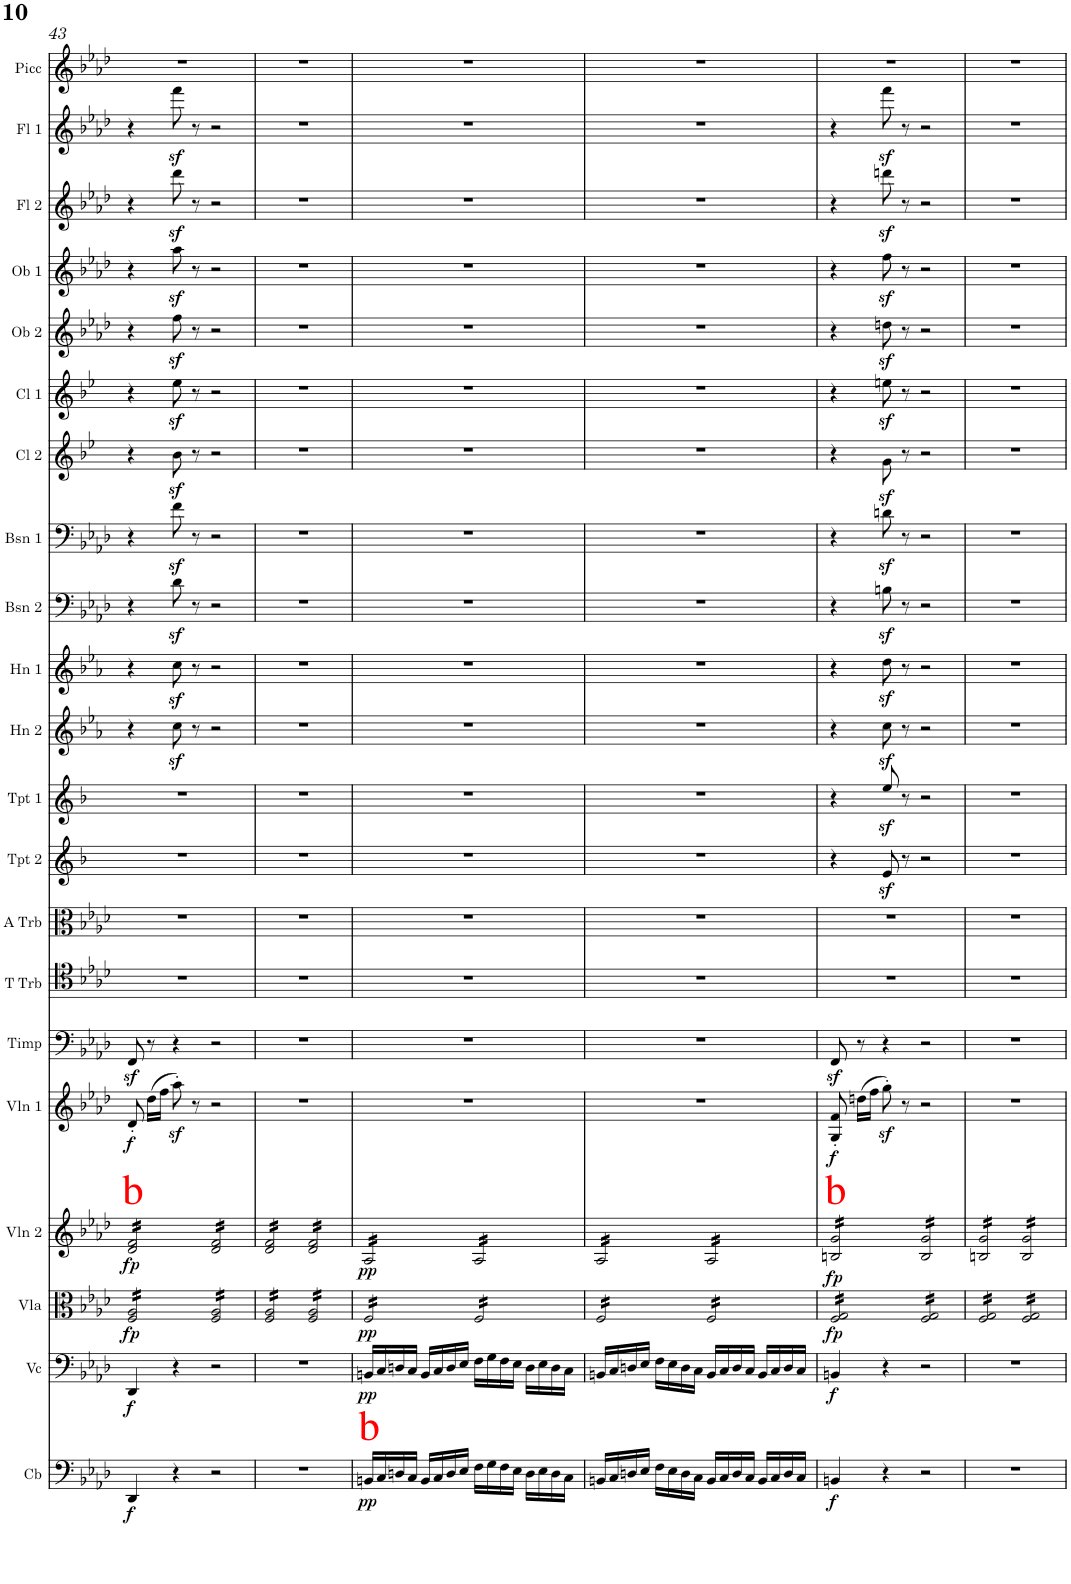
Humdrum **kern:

**kern	**dynam	**kern	**text	**dynam	**kern	**dynam	**kern	**dynam	**kern	**text	**dynam	**kern	**kern	**kern	**kern	**kern	**kern	**kern	**kern	**kern	**kern	**kern	**kern	**kern	**kern	**kern	**kern
*part21	*part21	*part20	*part20	*part20	*part19	*part19	*part18	*part18	*part17	*part17	*part17	*part16	*part15	*part14	*part13	*part12	*part11	*part10	*part9	*part8	*part7	*part6	*part5	*part4	*part3	*part2	*part1
*staff21	*staff21	*staff20	*staff20	*staff20	*staff19	*staff19	*staff18	*staff18	*staff17	*staff17	*staff17	*staff16	*staff15	*staff14	*staff13	*staff12	*staff11	*staff10	*staff9	*staff8	*staff7	*staff6	*staff5	*staff4	*staff3	*staff2	*staff1
*I"Contrabass	*	*I"Violoncello	*	*	*I"Viola	*	*I"Violin 2	*	*I"Violin 1	*	*	*I"Timpani	*I"Tenor Trombone	*I"Alto Trombone	*I"Eb Trumpet 2	*I"Eb Trumpet 1	*I"F Horn 2	*I"F Horn 1	*I"Bassoon 2	*I"Bassoon 1	*I"Bb Clarinet 2	*I"Bb Clarinet 1	*I"Oboe 2	*I"Oboe 1	*I"Flute 2	*I"Flute 1	*I"Piccolo
*I'Cb	*	*I'Vc	*	*	*I'Vla	*	*I'Vln 2	*	*I'Vln 1	*	*	*I'Timp	*I'T Trb	*I'A Trb	*I'Tpt 2	*I'Tpt 1	*I'Hn 2	*I'Hn 1	*I'Bsn 2	*I'Bsn 1	*I'Cl 2	*I'Cl 1	*I'Ob 2	*I'Ob 1	*I'Fl 2	*I'Fl 1	*I'Picc
!!LO:PB:g=z
*clefF4	*	*clefF4	*	*	*clefC3	*	*clefG2	*	*clefG2	*	*	*clefF4	*clefC4	*clefC3	*clefG2	*clefG2	*clefG2	*clefG2	*clefF4	*clefF4	*clefG2	*clefG2	*clefG2	*clefG2	*clefG2	*clefG2	*clefG2
*Trd7c12	*	*	*	*	*	*	*	*	*	*	*	*	*	*	*Trd-2c-3	*Trd-2c-3	*Trd4c7	*Trd4c7	*	*	*Trd1c2	*Trd1c2	*	*	*	*	*Trd-7c-12
*k[b-e-a-d-]	*	*k[b-e-a-d-]	*	*	*k[b-e-a-d-]	*	*k[b-e-a-d-]	*	*k[b-e-a-d-]	*	*	*k[b-e-a-d-]	*k[b-e-a-d-]	*k[b-e-a-d-]	*k[b-]	*k[b-]	*k[b-e-a-]	*k[b-e-a-]	*k[b-e-a-d-]	*k[b-e-a-d-]	*k[b-e-]	*k[b-e-]	*k[b-e-a-d-]	*k[b-e-a-d-]	*k[b-e-a-d-]	*k[b-e-a-d-]	*k[b-e-a-d-]
*M4/4	*	*M4/4	*	*	*M4/4	*	*M4/4	*	*M4/4	*	*	*M4/4	*M4/4	*M4/4	*M4/4	*M4/4	*M4/4	*M4/4	*M4/4	*M4/4	*M4/4	*M4/4	*M4/4	*M4/4	*M4/4	*M4/4	*M4/4
*met(c)	*	*met(c)	*	*	*met(c)	*	*met(c)	*	*met(c)	*	*	*met(c)	*met(c)	*met(c)	*met(c)	*met(c)	*met(c)	*met(c)	*met(c)	*met(c)	*met(c)	*met(c)	*met(c)	*met(c)	*met(c)	*met(c)	*met(c)
=43	=43	=43	=43	=43	=43	=43	=43	=43	=43	=43	=43	=43	=43	=43	=43	=43	=43	=43	=43	=43	=43	=43	=43	=43	=43	=43	=43
!	!LO:DY:b	!	!	!LO:DY:b	!	!LO:DY:b	!	!LO:DY:b	!	!LO:LY:b:color=#FF0000	!LO:DY:b	!	!	!	!	!	!	!	!	!	!	!	!	!	!	!	!
*	*	*	*	*	*tremolo	*	*	*	*	*	*	*	*	*	*	*	*	*	*	*	*	*	*	*	*	*	*
*	*	*	*	*	*	*	*tremolo	*	*	*	*	*	*	*	*	*	*	*	*	*	*	*	*	*	*	*	*
4DD-/	f	4DD-/	.	f	16F/ 16A-/LL	fp	16d-/ 16f/LL	fp	8d-'/	b	f	8FFz</	1r	1r	1r	1r	4r	4r	4r	4r	4r	4r	4r	4r	4r	4r	1r
.	.	.	.	.	16F/ 16A-/	.	16d-/ 16f/	.	.	.	.	.	.	.	.	.	.	.	.	.	.	.	.	.	.	.	.
.	.	.	.	.	16F/ 16A-/	.	16d-/ 16f/	.	(16dd-\LL	.	.	8r	.	.	.	.	.	.	.	.	.	.	.	.	.	.	.
.	.	.	.	.	16F/ 16A-/	.	16d-/ 16f/	.	16ff\JJ	.	.	.	.	.	.	.	.	.	.	.	.	.	.	.	.	.	.
4r	.	4r	.	.	16F/ 16A-/	.	16d-/ 16f/	.	8aa-z<'\)	.	.	4r	.	.	.	.	8ccz<\	8ccz<\	8d-z<\	8fz<\	8b-z<\	8ee-z<\	8ffz<\	8aa-z<\	8ddd-z<\	8fffz<\	.
.	.	.	.	.	16F/ 16A-/	.	16d-/ 16f/	.	.	.	.	.	.	.	.	.	.	.	.	.	.	.	.	.	.	.	.
.	.	.	.	.	16F/ 16A-/	.	16d-/ 16f/	.	8r	.	.	.	.	.	.	.	8r	8r	8r	8r	8r	8r	8r	8r	8r	8r	.
.	.	.	.	.	16F/ 16A-/JJ	.	16d-/ 16f/JJ	.	.	.	.	.	.	.	.	.	.	.	.	.	.	.	.	.	.	.	.
2r	.	2r	.	.	16F/ 16A-/LL	.	16d-/ 16f/LL	.	2r	.	.	2r	.	.	.	.	2r	2r	2r	2r	2r	2r	2r	2r	2r	2r	.
.	.	.	.	.	16F/ 16A-/	.	16d-/ 16f/	.	.	.	.	.	.	.	.	.	.	.	.	.	.	.	.	.	.	.	.
.	.	.	.	.	16F/ 16A-/	.	16d-/ 16f/	.	.	.	.	.	.	.	.	.	.	.	.	.	.	.	.	.	.	.	.
.	.	.	.	.	16F/ 16A-/	.	16d-/ 16f/	.	.	.	.	.	.	.	.	.	.	.	.	.	.	.	.	.	.	.	.
.	.	.	.	.	16F/ 16A-/	.	16d-/ 16f/	.	.	.	.	.	.	.	.	.	.	.	.	.	.	.	.	.	.	.	.
.	.	.	.	.	16F/ 16A-/	.	16d-/ 16f/	.	.	.	.	.	.	.	.	.	.	.	.	.	.	.	.	.	.	.	.
.	.	.	.	.	16F/ 16A-/	.	16d-/ 16f/	.	.	.	.	.	.	.	.	.	.	.	.	.	.	.	.	.	.	.	.
.	.	.	.	.	16F/ 16A-/JJ	.	16d-/ 16f/JJ	.	.	.	.	.	.	.	.	.	.	.	.	.	.	.	.	.	.	.	.
=44	=44	=44	=44	=44	=44	=44	=44	=44	=44	=44	=44	=44	=44	=44	=44	=44	=44	=44	=44	=44	=44	=44	=44	=44	=44	=44	=44
1r	.	1r	.	.	16F/ 16A-/LL	.	16d-/ 16f/LL	.	1r	.	.	1r	1r	1r	1r	1r	1r	1r	1r	1r	1r	1r	1r	1r	1r	1r	1r
.	.	.	.	.	16F/ 16A-/	.	16d-/ 16f/	.	.	.	.	.	.	.	.	.	.	.	.	.	.	.	.	.	.	.	.
.	.	.	.	.	16F/ 16A-/	.	16d-/ 16f/	.	.	.	.	.	.	.	.	.	.	.	.	.	.	.	.	.	.	.	.
.	.	.	.	.	16F/ 16A-/	.	16d-/ 16f/	.	.	.	.	.	.	.	.	.	.	.	.	.	.	.	.	.	.	.	.
.	.	.	.	.	16F/ 16A-/	.	16d-/ 16f/	.	.	.	.	.	.	.	.	.	.	.	.	.	.	.	.	.	.	.	.
.	.	.	.	.	16F/ 16A-/	.	16d-/ 16f/	.	.	.	.	.	.	.	.	.	.	.	.	.	.	.	.	.	.	.	.
.	.	.	.	.	16F/ 16A-/	.	16d-/ 16f/	.	.	.	.	.	.	.	.	.	.	.	.	.	.	.	.	.	.	.	.
.	.	.	.	.	16F/ 16A-/JJ	.	16d-/ 16f/JJ	.	.	.	.	.	.	.	.	.	.	.	.	.	.	.	.	.	.	.	.
.	.	.	.	.	16F/ 16A-/LL	.	16d-/ 16f/LL	.	.	.	.	.	.	.	.	.	.	.	.	.	.	.	.	.	.	.	.
.	.	.	.	.	16F/ 16A-/	.	16d-/ 16f/	.	.	.	.	.	.	.	.	.	.	.	.	.	.	.	.	.	.	.	.
.	.	.	.	.	16F/ 16A-/	.	16d-/ 16f/	.	.	.	.	.	.	.	.	.	.	.	.	.	.	.	.	.	.	.	.
.	.	.	.	.	16F/ 16A-/	.	16d-/ 16f/	.	.	.	.	.	.	.	.	.	.	.	.	.	.	.	.	.	.	.	.
.	.	.	.	.	16F/ 16A-/	.	16d-/ 16f/	.	.	.	.	.	.	.	.	.	.	.	.	.	.	.	.	.	.	.	.
.	.	.	.	.	16F/ 16A-/	.	16d-/ 16f/	.	.	.	.	.	.	.	.	.	.	.	.	.	.	.	.	.	.	.	.
.	.	.	.	.	16F/ 16A-/	.	16d-/ 16f/	.	.	.	.	.	.	.	.	.	.	.	.	.	.	.	.	.	.	.	.
.	.	.	.	.	16F/ 16A-/JJ	.	16d-/ 16f/JJ	.	.	.	.	.	.	.	.	.	.	.	.	.	.	.	.	.	.	.	.
=45	=45	=45	=45	=45	=45	=45	=45	=45	=45	=45	=45	=45	=45	=45	=45	=45	=45	=45	=45	=45	=45	=45	=45	=45	=45	=45	=45
!	!LO:DY:b	!	!LO:LY:b:color=#FF0000	!LO:DY:b	!	!LO:DY:b	!	!LO:DY:b	!	!	!	!	!	!	!	!	!	!	!	!	!	!	!	!	!	!	!
16BBn/LL	pp	16BBn/LL	b	pp	16F/LL	pp	16A-/LL	pp	1r	.	.	1r	1r	1r	1r	1r	1r	1r	1r	1r	1r	1r	1r	1r	1r	1r	1r
16C/	.	16C/	.	.	16F/	.	16A-/	.	.	.	.	.	.	.	.	.	.	.	.	.	.	.	.	.	.	.	.
16Dn/	.	16Dn/	.	.	16F/	.	16A-/	.	.	.	.	.	.	.	.	.	.	.	.	.	.	.	.	.	.	.	.
16C/JJ	.	16C/JJ	.	.	16F/	.	16A-/	.	.	.	.	.	.	.	.	.	.	.	.	.	.	.	.	.	.	.	.
16BB/LL	.	16BB/LL	.	.	16F/	.	16A-/	.	.	.	.	.	.	.	.	.	.	.	.	.	.	.	.	.	.	.	.
16C/	.	16C/	.	.	16F/	.	16A-/	.	.	.	.	.	.	.	.	.	.	.	.	.	.	.	.	.	.	.	.
16D/	.	16D/	.	.	16F/	.	16A-/	.	.	.	.	.	.	.	.	.	.	.	.	.	.	.	.	.	.	.	.
16E-/JJ	.	16E-/JJ	.	.	16F/JJ	.	16A-/JJ	.	.	.	.	.	.	.	.	.	.	.	.	.	.	.	.	.	.	.	.
16F\LL	.	16F\LL	.	.	16F/LL	.	16A-/LL	.	.	.	.	.	.	.	.	.	.	.	.	.	.	.	.	.	.	.	.
16G\	.	16G\	.	.	16F/	.	16A-/	.	.	.	.	.	.	.	.	.	.	.	.	.	.	.	.	.	.	.	.
16F\	.	16F\	.	.	16F/	.	16A-/	.	.	.	.	.	.	.	.	.	.	.	.	.	.	.	.	.	.	.	.
16E-\JJ	.	16E-\JJ	.	.	16F/	.	16A-/	.	.	.	.	.	.	.	.	.	.	.	.	.	.	.	.	.	.	.	.
16D\LL	.	16D\LL	.	.	16F/	.	16A-/	.	.	.	.	.	.	.	.	.	.	.	.	.	.	.	.	.	.	.	.
16E-\	.	16E-\	.	.	16F/	.	16A-/	.	.	.	.	.	.	.	.	.	.	.	.	.	.	.	.	.	.	.	.
16D\	.	16D\	.	.	16F/	.	16A-/	.	.	.	.	.	.	.	.	.	.	.	.	.	.	.	.	.	.	.	.
16C\JJ	.	16C\JJ	.	.	16F/JJ	.	16A-/JJ	.	.	.	.	.	.	.	.	.	.	.	.	.	.	.	.	.	.	.	.
=46	=46	=46	=46	=46	=46	=46	=46	=46	=46	=46	=46	=46	=46	=46	=46	=46	=46	=46	=46	=46	=46	=46	=46	=46	=46	=46	=46
16BBn/LL	.	16BBn/LL	.	.	16F/LL	.	16A-/LL	.	1r	.	.	1r	1r	1r	1r	1r	1r	1r	1r	1r	1r	1r	1r	1r	1r	1r	1r
16C/	.	16C/	.	.	16F/	.	16A-/	.	.	.	.	.	.	.	.	.	.	.	.	.	.	.	.	.	.	.	.
16Dn/	.	16Dn/	.	.	16F/	.	16A-/	.	.	.	.	.	.	.	.	.	.	.	.	.	.	.	.	.	.	.	.
16E-/JJ	.	16E-/JJ	.	.	16F/	.	16A-/	.	.	.	.	.	.	.	.	.	.	.	.	.	.	.	.	.	.	.	.
16F\LL	.	16F\LL	.	.	16F/	.	16A-/	.	.	.	.	.	.	.	.	.	.	.	.	.	.	.	.	.	.	.	.
16E-\	.	16E-\	.	.	16F/	.	16A-/	.	.	.	.	.	.	.	.	.	.	.	.	.	.	.	.	.	.	.	.
16D\	.	16D\	.	.	16F/	.	16A-/	.	.	.	.	.	.	.	.	.	.	.	.	.	.	.	.	.	.	.	.
16C\JJ	.	16C\JJ	.	.	16F/JJ	.	16A-/JJ	.	.	.	.	.	.	.	.	.	.	.	.	.	.	.	.	.	.	.	.
16BB/LL	.	16BB/LL	.	.	16F/LL	.	16A-/LL	.	.	.	.	.	.	.	.	.	.	.	.	.	.	.	.	.	.	.	.
16C/	.	16C/	.	.	16F/	.	16A-/	.	.	.	.	.	.	.	.	.	.	.	.	.	.	.	.	.	.	.	.
16D/	.	16D/	.	.	16F/	.	16A-/	.	.	.	.	.	.	.	.	.	.	.	.	.	.	.	.	.	.	.	.
16C/JJ	.	16C/JJ	.	.	16F/	.	16A-/	.	.	.	.	.	.	.	.	.	.	.	.	.	.	.	.	.	.	.	.
16BB/LL	.	16BB/LL	.	.	16F/	.	16A-/	.	.	.	.	.	.	.	.	.	.	.	.	.	.	.	.	.	.	.	.
16C/	.	16C/	.	.	16F/	.	16A-/	.	.	.	.	.	.	.	.	.	.	.	.	.	.	.	.	.	.	.	.
16D/	.	16D/	.	.	16F/	.	16A-/	.	.	.	.	.	.	.	.	.	.	.	.	.	.	.	.	.	.	.	.
16C/JJ	.	16C/JJ	.	.	16F/JJ	.	16A-/JJ	.	.	.	.	.	.	.	.	.	.	.	.	.	.	.	.	.	.	.	.
=47	=47	=47	=47	=47	=47	=47	=47	=47	=47	=47	=47	=47	=47	=47	=47	=47	=47	=47	=47	=47	=47	=47	=47	=47	=47	=47	=47
!	!LO:DY:b	!	!	!LO:DY:b	!	!LO:DY:b	!	!LO:DY:b	!	!LO:LY:b:color=#FF0000	!LO:DY:b	!	!	!	!	!	!	!	!	!	!	!	!	!	!	!	!
4BBn/	f	4BBn/	.	f	16F/ 16G/LL	fp	16Bn/ 16g/LL	fp	8G/' 8f/'	b	f	8FFz</	1r	1r	4r	4r	4r	4r	4r	4r	4r	4r	4r	4r	4r	4r	1r
.	.	.	.	.	16F/ 16G/	.	16Bn/ 16g/	.	.	.	.	.	.	.	.	.	.	.	.	.	.	.	.	.	.	.	.
.	.	.	.	.	16F/ 16G/	.	16Bn/ 16g/	.	(16ddn\LL	.	.	8r	.	.	.	.	.	.	.	.	.	.	.	.	.	.	.
.	.	.	.	.	16F/ 16G/	.	16Bn/ 16g/	.	16ff\JJ	.	.	.	.	.	.	.	.	.	.	.	.	.	.	.	.	.	.
4r	.	4r	.	.	16F/ 16G/	.	16Bn/ 16g/	.	8ggz<'\)	.	.	4r	.	.	8ez</	8eez</	8ccz<\	8ddz<\	8Bnz<\	8dnz<\	8gz<\	8eenz<\	8ddnz<\	8ffz<\	8dddnz<\	8fffz<\	.
.	.	.	.	.	16F/ 16G/	.	16Bn/ 16g/	.	.	.	.	.	.	.	.	.	.	.	.	.	.	.	.	.	.	.	.
.	.	.	.	.	16F/ 16G/	.	16Bn/ 16g/	.	8r	.	.	.	.	.	8r	8r	8r	8r	8r	8r	8r	8r	8r	8r	8r	8r	.
.	.	.	.	.	16F/ 16G/JJ	.	16Bn/ 16g/JJ	.	.	.	.	.	.	.	.	.	.	.	.	.	.	.	.	.	.	.	.
2r	.	2r	.	.	16F/ 16G/LL	.	16B/ 16g/LL	.	2r	.	.	2r	.	.	2r	2r	2r	2r	2r	2r	2r	2r	2r	2r	2r	2r	.
.	.	.	.	.	16F/ 16G/	.	16B/ 16g/	.	.	.	.	.	.	.	.	.	.	.	.	.	.	.	.	.	.	.	.
.	.	.	.	.	16F/ 16G/	.	16B/ 16g/	.	.	.	.	.	.	.	.	.	.	.	.	.	.	.	.	.	.	.	.
.	.	.	.	.	16F/ 16G/	.	16B/ 16g/	.	.	.	.	.	.	.	.	.	.	.	.	.	.	.	.	.	.	.	.
.	.	.	.	.	16F/ 16G/	.	16B/ 16g/	.	.	.	.	.	.	.	.	.	.	.	.	.	.	.	.	.	.	.	.
.	.	.	.	.	16F/ 16G/	.	16B/ 16g/	.	.	.	.	.	.	.	.	.	.	.	.	.	.	.	.	.	.	.	.
.	.	.	.	.	16F/ 16G/	.	16B/ 16g/	.	.	.	.	.	.	.	.	.	.	.	.	.	.	.	.	.	.	.	.
.	.	.	.	.	16F/ 16G/JJ	.	16B/ 16g/JJ	.	.	.	.	.	.	.	.	.	.	.	.	.	.	.	.	.	.	.	.
=48	=48	=48	=48	=48	=48	=48	=48	=48	=48	=48	=48	=48	=48	=48	=48	=48	=48	=48	=48	=48	=48	=48	=48	=48	=48	=48	=48
1r	.	1r	.	.	16F/ 16G/LL	.	16Bn/ 16g/LL	.	1r	.	.	1r	1r	1r	1r	1r	1r	1r	1r	1r	1r	1r	1r	1r	1r	1r	1r
.	.	.	.	.	16F/ 16G/	.	16Bn/ 16g/	.	.	.	.	.	.	.	.	.	.	.	.	.	.	.	.	.	.	.	.
.	.	.	.	.	16F/ 16G/	.	16Bn/ 16g/	.	.	.	.	.	.	.	.	.	.	.	.	.	.	.	.	.	.	.	.
.	.	.	.	.	16F/ 16G/	.	16Bn/ 16g/	.	.	.	.	.	.	.	.	.	.	.	.	.	.	.	.	.	.	.	.
.	.	.	.	.	16F/ 16G/	.	16Bn/ 16g/	.	.	.	.	.	.	.	.	.	.	.	.	.	.	.	.	.	.	.	.
.	.	.	.	.	16F/ 16G/	.	16Bn/ 16g/	.	.	.	.	.	.	.	.	.	.	.	.	.	.	.	.	.	.	.	.
.	.	.	.	.	16F/ 16G/	.	16Bn/ 16g/	.	.	.	.	.	.	.	.	.	.	.	.	.	.	.	.	.	.	.	.
.	.	.	.	.	16F/ 16G/JJ	.	16Bn/ 16g/JJ	.	.	.	.	.	.	.	.	.	.	.	.	.	.	.	.	.	.	.	.
.	.	.	.	.	16F/ 16G/LL	.	16B/ 16g/LL	.	.	.	.	.	.	.	.	.	.	.	.	.	.	.	.	.	.	.	.
.	.	.	.	.	16F/ 16G/	.	16B/ 16g/	.	.	.	.	.	.	.	.	.	.	.	.	.	.	.	.	.	.	.	.
.	.	.	.	.	16F/ 16G/	.	16B/ 16g/	.	.	.	.	.	.	.	.	.	.	.	.	.	.	.	.	.	.	.	.
.	.	.	.	.	16F/ 16G/	.	16B/ 16g/	.	.	.	.	.	.	.	.	.	.	.	.	.	.	.	.	.	.	.	.
.	.	.	.	.	16F/ 16G/	.	16B/ 16g/	.	.	.	.	.	.	.	.	.	.	.	.	.	.	.	.	.	.	.	.
.	.	.	.	.	16F/ 16G/	.	16B/ 16g/	.	.	.	.	.	.	.	.	.	.	.	.	.	.	.	.	.	.	.	.
.	.	.	.	.	16F/ 16G/	.	16B/ 16g/	.	.	.	.	.	.	.	.	.	.	.	.	.	.	.	.	.	.	.	.
.	.	.	.	.	16F/ 16G/JJ	.	16B/ 16g/JJ	.	.	.	.	.	.	.	.	.	.	.	.	.	.	.	.	.	.	.	.
*	*	*	*	*	*	*	*Xtremolo	*	*	*	*	*	*	*	*	*	*	*	*	*	*	*	*	*	*	*	*
*	*	*	*	*	*Xtremolo	*	*	*	*	*	*	*	*	*	*	*	*	*	*	*	*	*	*	*	*	*	*
=	=	=	=	=	=	=	=	=	=	=	=	=	=	=	=	=	=	=	=	=	=	=	=	=	=	=	=
*-	*-	*-	*-	*-	*-	*-	*-	*-	*-	*-	*-	*-	*-	*-	*-	*-	*-	*-	*-	*-	*-	*-	*-	*-	*-	*-	*-
